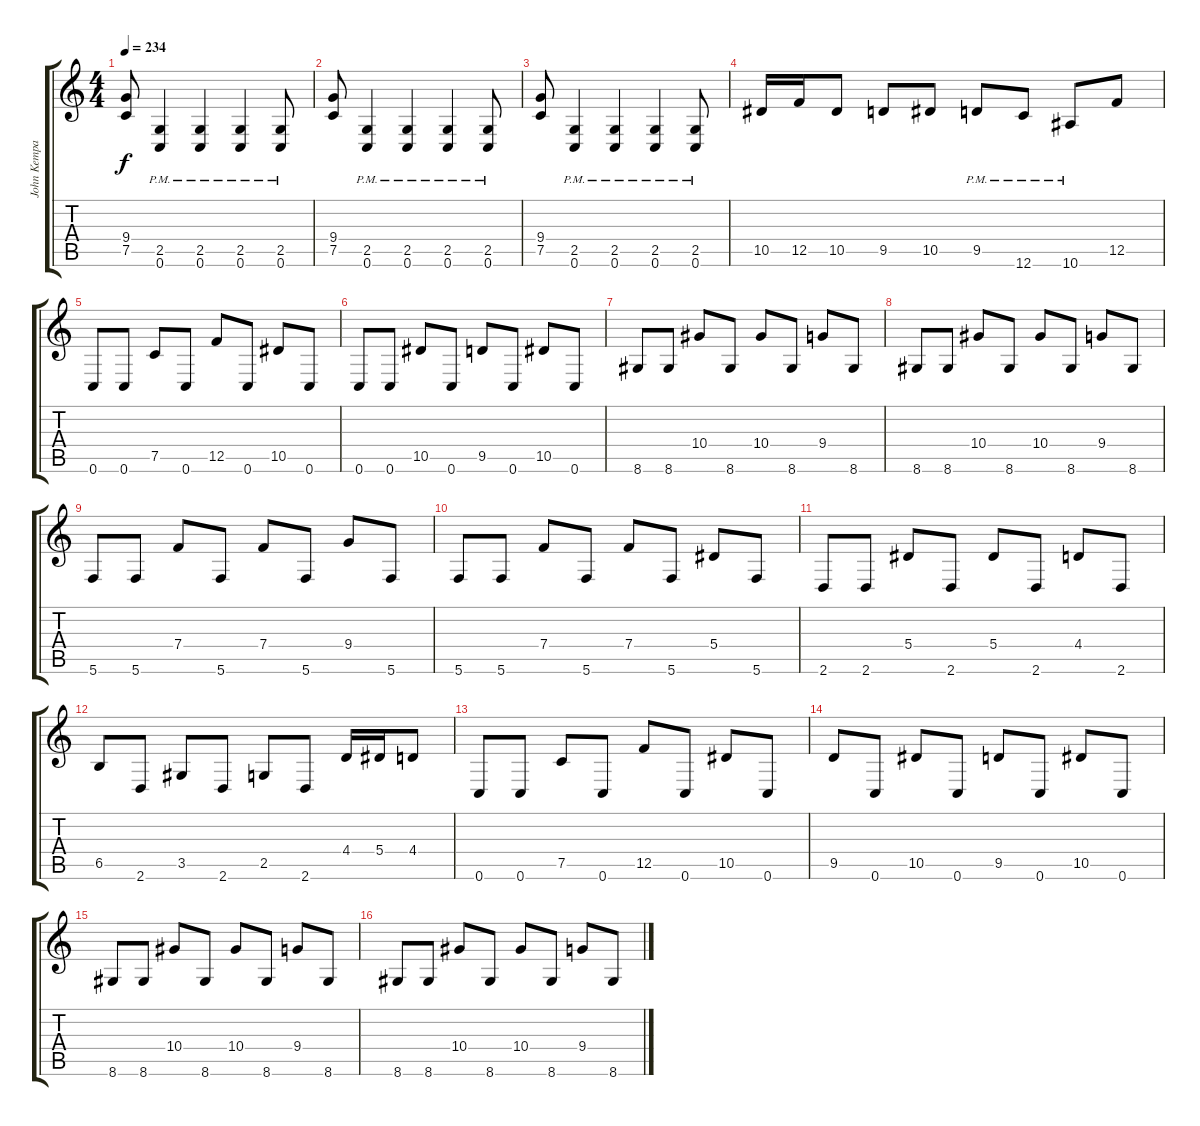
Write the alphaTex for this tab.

\track ("John Kempainen (Lead Guitar)" "John Kempa") {instrument overdrivenguitar}
\staff {score tabs}
\tuning (C4 G3 Eb3 Bb2 F2 C2) {hide}
\ts (4 4)
\tempo 234
\clef g2
\ks c
(9.4 7.5).8{dy f} (2.5{pm} 0.6{pm}).4 (2.5{pm} 0.6{pm}).4 (2.5{pm} 0.6{pm}).4 (2.5{pm} 0.6{pm}).8 |
(9.4 7.5).8 (2.5{pm} 0.6{pm}).4 (2.5{pm} 0.6{pm}).4 (2.5{pm} 0.6{pm}).4 (2.5{pm} 0.6{pm}).8 |
(9.4 7.5).8 (2.5{pm} 0.6{pm}).4 (2.5{pm} 0.6{pm}).4 (2.5{pm} 0.6{pm}).4 (2.5{pm} 0.6{pm}).8 |
10.5.16 12.5.16 10.5.8 9.5.8 10.5.8 9.5{pm}.8 12.6{pm}.8 10.6{pm}.8 12.5.8 |
0.6.8 0.6.8 7.5.8 0.6.8 12.5.8 0.6.8 10.5.8 0.6.8 |
0.6.8 0.6.8 10.5.8 0.6.8 9.5.8 0.6.8 10.5.8 0.6.8 |
8.6.8 8.6.8 10.4.8 8.6.8 10.4.8 8.6.8 9.4.8 8.6.8 |
8.6.8 8.6.8 10.4.8 8.6.8 10.4.8 8.6.8 9.4.8 8.6.8 |
5.6.8 5.6.8 7.4.8 5.6.8 7.4.8 5.6.8 9.4.8 5.6.8 |
5.6.8 5.6.8 7.4.8 5.6.8 7.4.8 5.6.8 5.4.8 5.6.8 |
2.6.8 2.6.8 5.4.8 2.6.8 5.4.8 2.6.8 4.4.8 2.6.8 |
6.5.8 2.6.8 3.5.8 2.6.8 2.5.8 2.6.8 4.4.16 5.4.16 4.4.8 |
0.6.8 0.6.8 7.5.8 0.6.8 12.5.8 0.6.8 10.5.8 0.6.8 |
9.5.8 0.6.8 10.5.8 0.6.8 9.5.8 0.6.8 10.5.8 0.6.8 |
8.6.8 8.6.8 10.4.8 8.6.8 10.4.8 8.6.8 9.4.8 8.6.8 |
8.6.8 8.6.8 10.4.8 8.6.8 10.4.8 8.6.8 9.4.8 8.6.8
